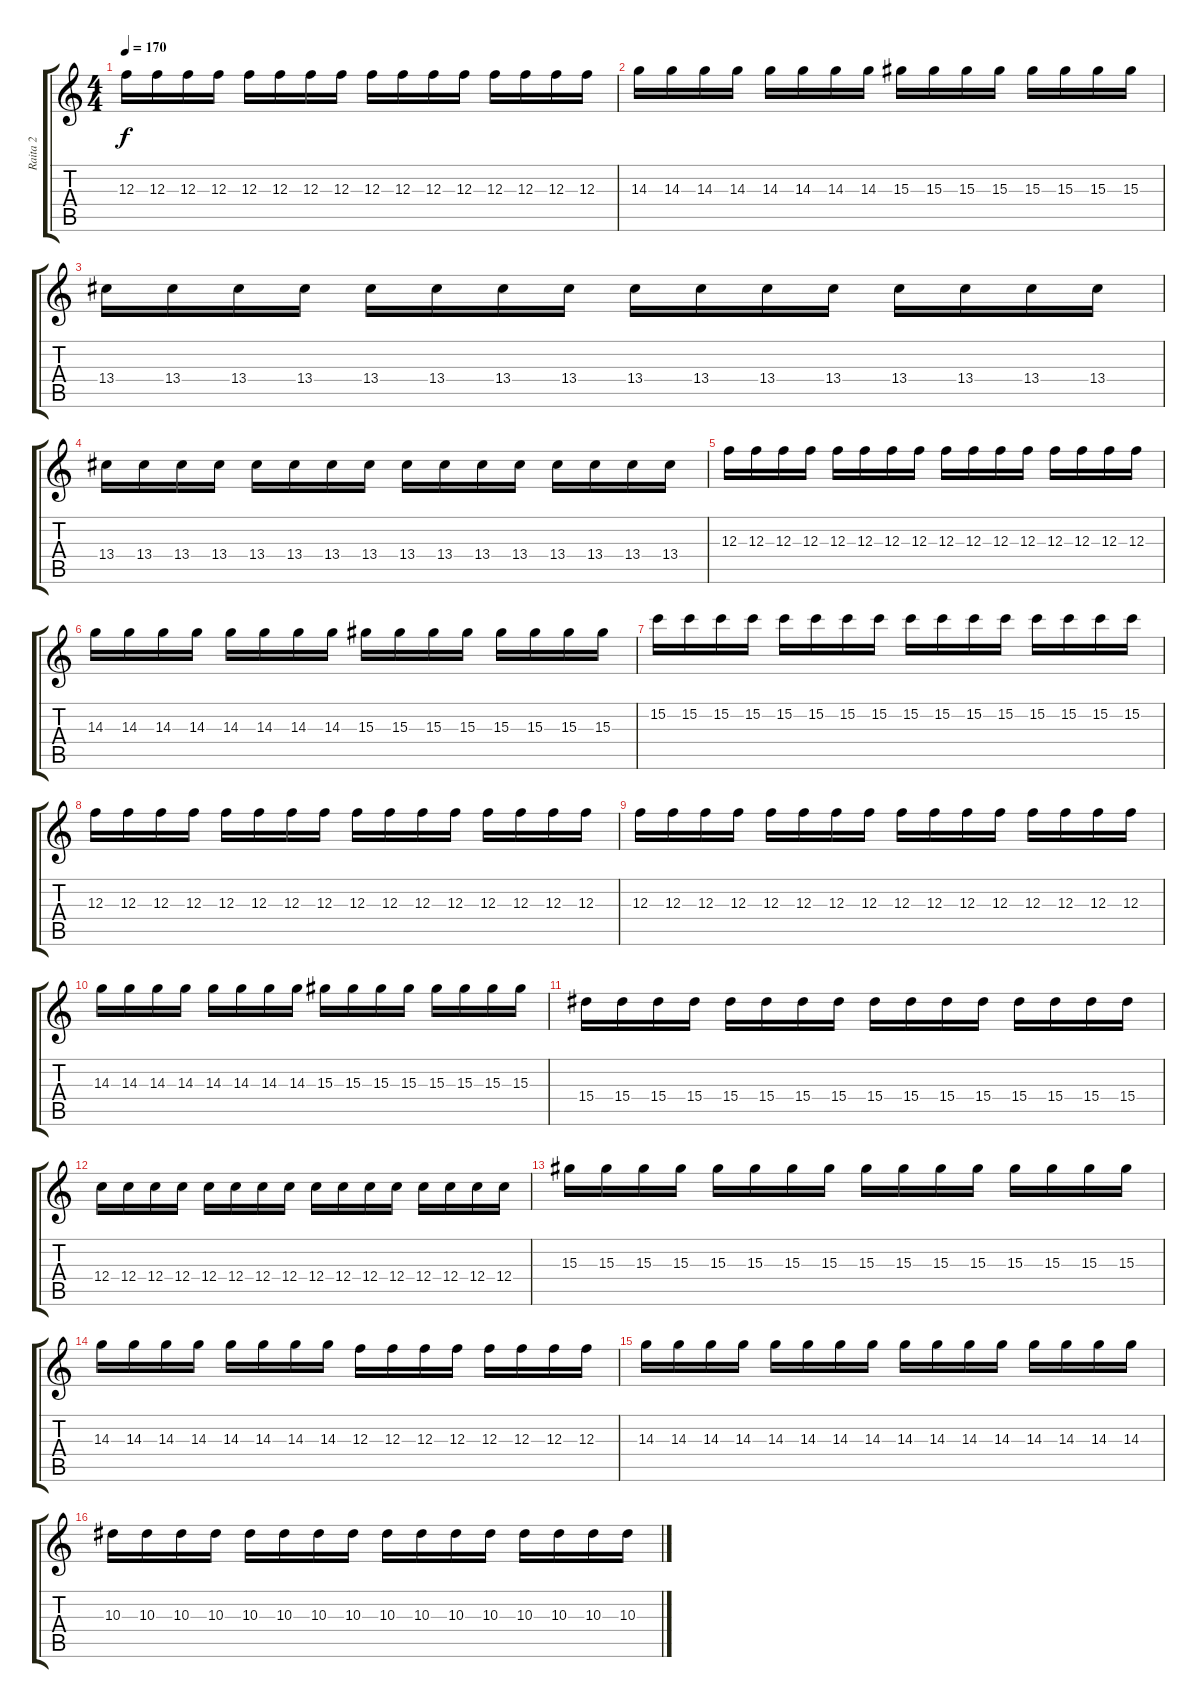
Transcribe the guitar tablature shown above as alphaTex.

\track ("Raita 2" "Raita 2") {instrument distortionguitar}
\staff {score tabs}
\tuning (D4 A3 F3 C3 G2 C2) {hide}
\ts (4 4)
\tempo 170
\clef g2
\ks c
12.3.16{dy f} 12.3.16 12.3.16 12.3.16 12.3.16 12.3.16 12.3.16 12.3.16 12.3.16 12.3.16 12.3.16 12.3.16 12.3.16 12.3.16 12.3.16 12.3.16 |
14.3.16 14.3.16 14.3.16 14.3.16 14.3.16 14.3.16 14.3.16 14.3.16 15.3.16 15.3.16 15.3.16 15.3.16 15.3.16 15.3.16 15.3.16 15.3.16 |
13.4.16 13.4.16 13.4.16 13.4.16 13.4.16 13.4.16 13.4.16 13.4.16 13.4.16 13.4.16 13.4.16 13.4.16 13.4.16 13.4.16 13.4.16 13.4.16 |
13.4.16 13.4.16 13.4.16 13.4.16 13.4.16 13.4.16 13.4.16 13.4.16 13.4.16 13.4.16 13.4.16 13.4.16 13.4.16 13.4.16 13.4.16 13.4.16 |
12.3.16 12.3.16 12.3.16 12.3.16 12.3.16 12.3.16 12.3.16 12.3.16 12.3.16 12.3.16 12.3.16 12.3.16 12.3.16 12.3.16 12.3.16 12.3.16 |
14.3.16 14.3.16 14.3.16 14.3.16 14.3.16 14.3.16 14.3.16 14.3.16 15.3.16 15.3.16 15.3.16 15.3.16 15.3.16 15.3.16 15.3.16 15.3.16 |
15.2.16 15.2.16 15.2.16 15.2.16 15.2.16 15.2.16 15.2.16 15.2.16 15.2.16 15.2.16 15.2.16 15.2.16 15.2.16 15.2.16 15.2.16 15.2.16 |
12.3.16 12.3.16 12.3.16 12.3.16 12.3.16 12.3.16 12.3.16 12.3.16 12.3.16 12.3.16 12.3.16 12.3.16 12.3.16 12.3.16 12.3.16 12.3.16 |
12.3.16 12.3.16 12.3.16 12.3.16 12.3.16 12.3.16 12.3.16 12.3.16 12.3.16 12.3.16 12.3.16 12.3.16 12.3.16 12.3.16 12.3.16 12.3.16 |
14.3.16 14.3.16 14.3.16 14.3.16 14.3.16 14.3.16 14.3.16 14.3.16 15.3.16 15.3.16 15.3.16 15.3.16 15.3.16 15.3.16 15.3.16 15.3.16 |
15.4.16 15.4.16 15.4.16 15.4.16 15.4.16 15.4.16 15.4.16 15.4.16 15.4.16 15.4.16 15.4.16 15.4.16 15.4.16 15.4.16 15.4.16 15.4.16 |
12.4.16 12.4.16 12.4.16 12.4.16 12.4.16 12.4.16 12.4.16 12.4.16 12.4.16 12.4.16 12.4.16 12.4.16 12.4.16 12.4.16 12.4.16 12.4.16 |
15.3.16 15.3.16 15.3.16 15.3.16 15.3.16 15.3.16 15.3.16 15.3.16 15.3.16 15.3.16 15.3.16 15.3.16 15.3.16 15.3.16 15.3.16 15.3.16 |
14.3.16 14.3.16 14.3.16 14.3.16 14.3.16 14.3.16 14.3.16 14.3.16 12.3.16 12.3.16 12.3.16 12.3.16 12.3.16 12.3.16 12.3.16 12.3.16 |
14.3.16 14.3.16 14.3.16 14.3.16 14.3.16 14.3.16 14.3.16 14.3.16 14.3.16 14.3.16 14.3.16 14.3.16 14.3.16 14.3.16 14.3.16 14.3.16 |
10.3.16 10.3.16 10.3.16 10.3.16 10.3.16 10.3.16 10.3.16 10.3.16 10.3.16 10.3.16 10.3.16 10.3.16 10.3.16 10.3.16 10.3.16 10.3.16
